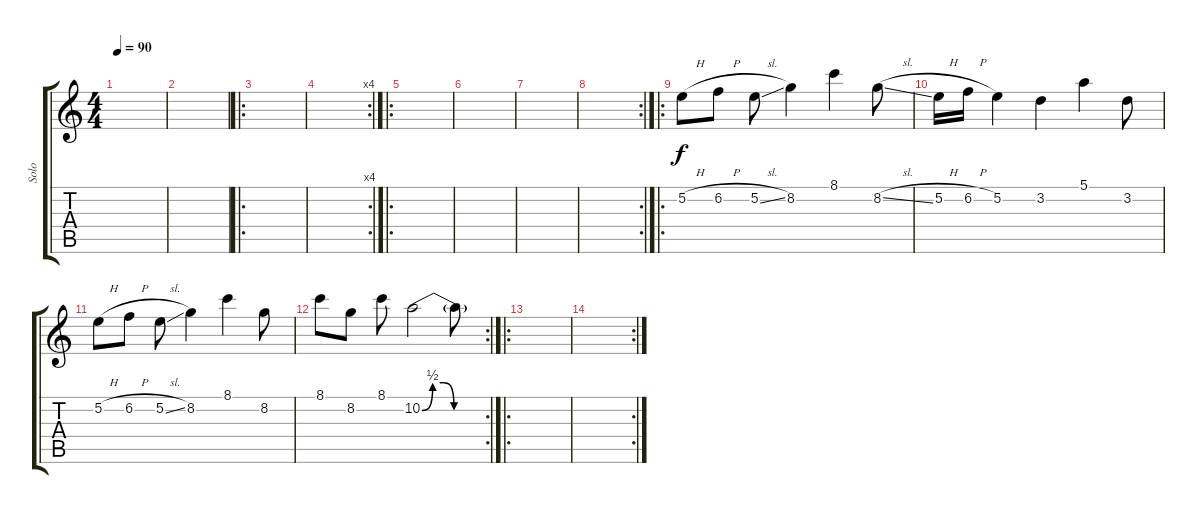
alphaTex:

\track ("Solo" "Solo") {instrument acousticguitarsteel}
\staff {score tabs}
\tuning (E4 B3 G3 D3 A2 E2) {hide}
\ts (4 4)
\tempo 90
\clef g2
\ks c
|
|
\ro
|
\rc 4
|
\ro
|
|
|
\rc 2
|
\ro
5.2{h}.8 6.2{h}.8 5.2{sl}.8 8.2.4 8.1.4 8.2{sl}.8 |
5.2{h}.16 6.2{h}.16 5.2.4 3.2.4 5.1.4 3.2.8 |
5.2{h}.8 6.2{h}.8 5.2{sl}.8 8.2.4 8.1.4 8.2.8 |
\rc 2
8.1.8 8.2.8 8.1.8 10.2{be (custom 0 0 10 2 20 2 30 0 60 0)}.2 10.2{t}.8 |
\ro
|
\rc 2
